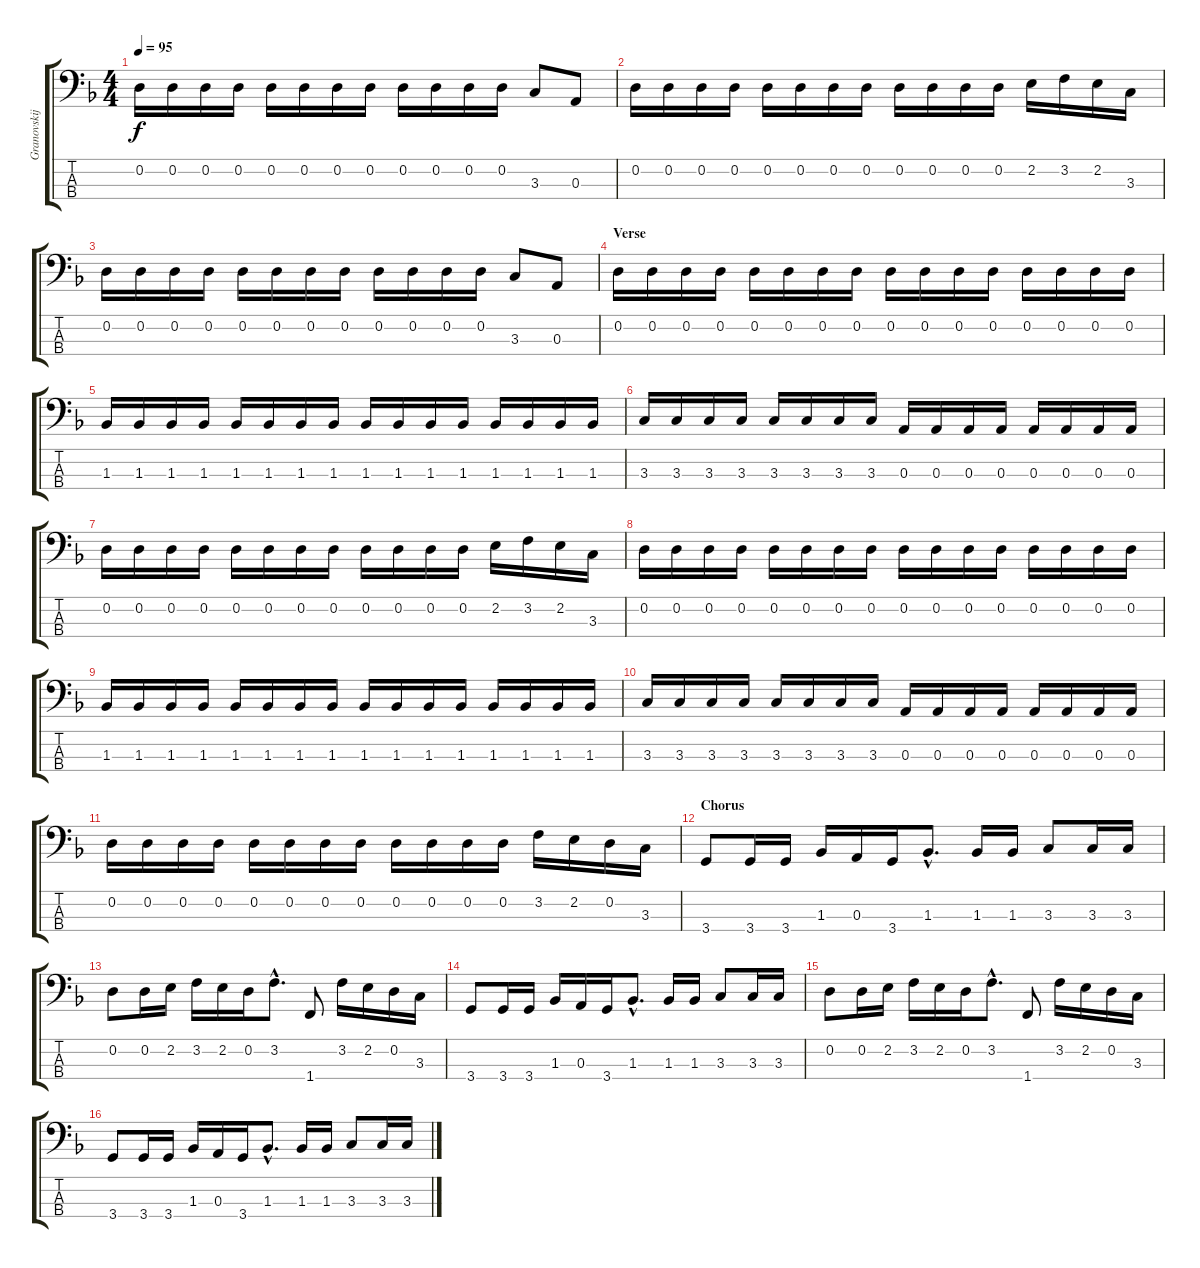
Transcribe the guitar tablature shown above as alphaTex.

\track ("Granovskij" "Granovskij") {instrument electricbasspick}
\staff {score tabs}
\tuning (G2 D2 A1 E1) {hide}
\ts (4 4)
\tempo 95
\clef f4
\ks f
0.2.16{dy f} 0.2.16 0.2.16 0.2.16 0.2.16 0.2.16 0.2.16 0.2.16 0.2.16 0.2.16 0.2.16 0.2.16 3.3.8 0.3.8 |
0.2.16 0.2.16 0.2.16 0.2.16 0.2.16 0.2.16 0.2.16 0.2.16 0.2.16 0.2.16 0.2.16 0.2.16 2.2.16 3.2.16 2.2.16 3.3.16 |
0.2.16 0.2.16 0.2.16 0.2.16 0.2.16 0.2.16 0.2.16 0.2.16 0.2.16 0.2.16 0.2.16 0.2.16 3.3.8 0.3.8 |
\section ("" "Verse")
0.2.16 0.2.16 0.2.16 0.2.16 0.2.16 0.2.16 0.2.16 0.2.16 0.2.16 0.2.16 0.2.16 0.2.16 0.2.16 0.2.16 0.2.16 0.2.16 |
1.3.16 1.3.16 1.3.16 1.3.16 1.3.16 1.3.16 1.3.16 1.3.16 1.3.16 1.3.16 1.3.16 1.3.16 1.3.16 1.3.16 1.3.16 1.3.16 |
3.3.16 3.3.16 3.3.16 3.3.16 3.3.16 3.3.16 3.3.16 3.3.16 0.3.16 0.3.16 0.3.16 0.3.16 0.3.16 0.3.16 0.3.16 0.3.16 |
0.2.16 0.2.16 0.2.16 0.2.16 0.2.16 0.2.16 0.2.16 0.2.16 0.2.16 0.2.16 0.2.16 0.2.16 2.2.16 3.2.16 2.2.16 3.3.16 |
0.2.16 0.2.16 0.2.16 0.2.16 0.2.16 0.2.16 0.2.16 0.2.16 0.2.16 0.2.16 0.2.16 0.2.16 0.2.16 0.2.16 0.2.16 0.2.16 |
1.3.16 1.3.16 1.3.16 1.3.16 1.3.16 1.3.16 1.3.16 1.3.16 1.3.16 1.3.16 1.3.16 1.3.16 1.3.16 1.3.16 1.3.16 1.3.16 |
3.3.16 3.3.16 3.3.16 3.3.16 3.3.16 3.3.16 3.3.16 3.3.16 0.3.16 0.3.16 0.3.16 0.3.16 0.3.16 0.3.16 0.3.16 0.3.16 |
0.2.16 0.2.16 0.2.16 0.2.16 0.2.16 0.2.16 0.2.16 0.2.16 0.2.16 0.2.16 0.2.16 0.2.16 3.2.16 2.2.16 0.2.16 3.3.16 |
\section ("" "Chorus")
3.4.8 3.4.16 3.4.16 1.3.16 0.3.16 3.4.16 1.3{hac}.8{d} 1.3.16 1.3.16 3.3.8 3.3.16 3.3.16 |
0.2.8 0.2.16 2.2.16 3.2.16 2.2.16 0.2.16 3.2{hac}.8{d} 1.4.8 3.2.16 2.2.16 0.2.16 3.3.16 |
3.4.8 3.4.16 3.4.16 1.3.16 0.3.16 3.4.16 1.3{hac}.8{d} 1.3.16 1.3.16 3.3.8 3.3.16 3.3.16 |
0.2.8 0.2.16 2.2.16 3.2.16 2.2.16 0.2.16 3.2{hac}.8{d} 1.4.8 3.2.16 2.2.16 0.2.16 3.3.16 |
3.4.8 3.4.16 3.4.16 1.3.16 0.3.16 3.4.16 1.3{hac}.8{d} 1.3.16 1.3.16 3.3.8 3.3.16 3.3.16
